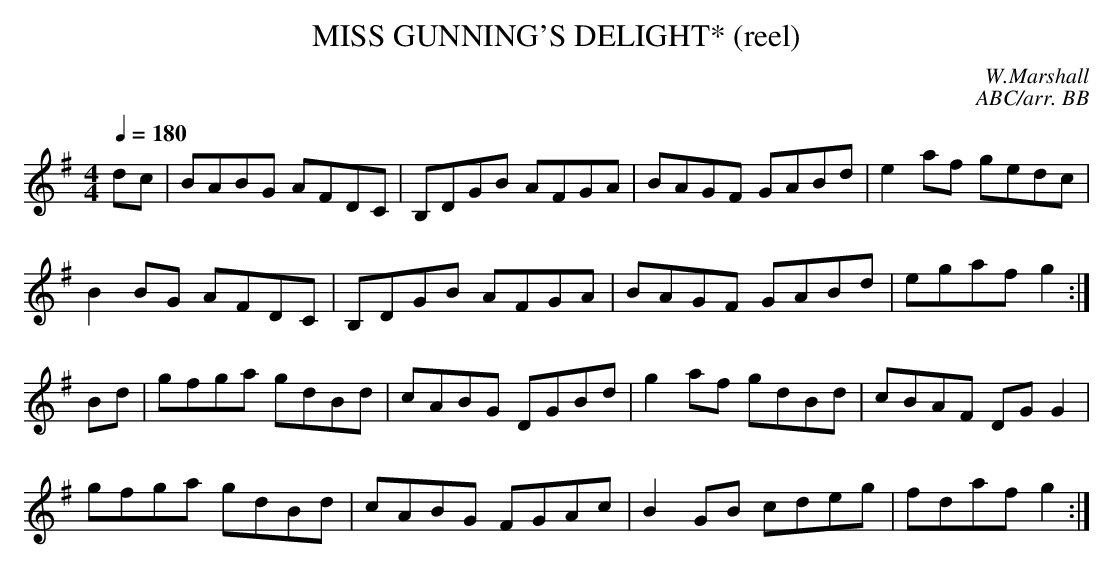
X:1
T:MISS GUNNING'S DELIGHT* (reel)
C:W.Marshall
C:ABC/arr. BB
Q:1/4=180
L:1/8
M:4/4
K:G
dc|BABG AFDC|B,DGB AFGA|BAGF GABd|e2af gedc|
B2 BG AFDC|B,DGB AFGA|BAGF GABd|egaf g2:|
Bd|gfga gdBd|cABG DGBd|g2af gdBd|cBAF DG G2|
gfga gdBd|cABG FGAc|B2GB cdeg|fdaf g2:|
